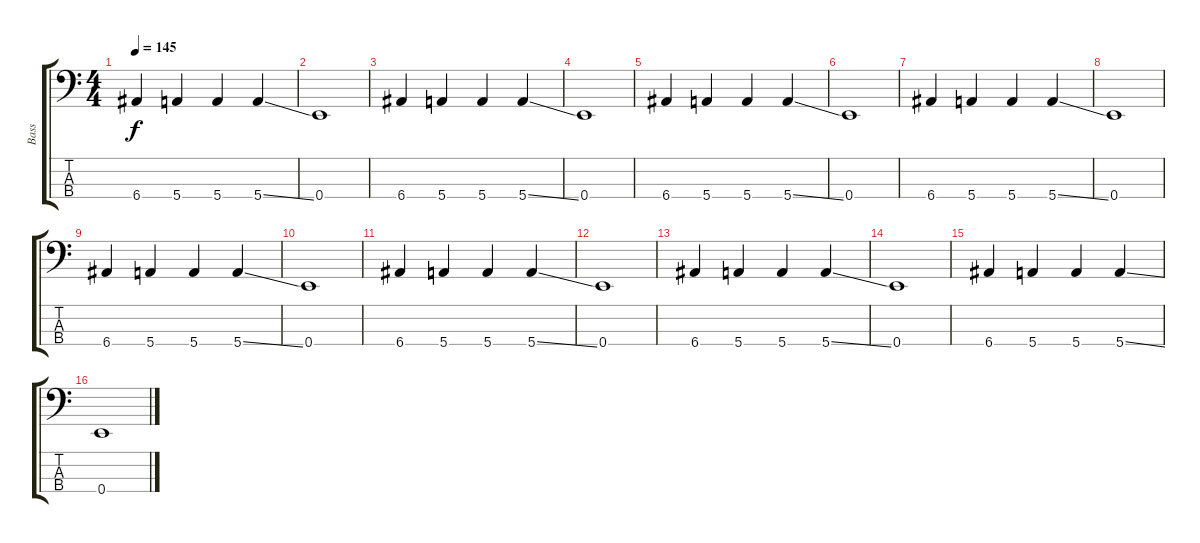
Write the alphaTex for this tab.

\track ("Bass" "Bass") {instrument electricbasspick}
\staff {score tabs}
\tuning (G2 D2 A1 E1) {hide}
\ts (4 4)
\tempo 145
\clef f4
\ks c
6.4.4{dy f} 5.4.4 5.4.4 5.4{ss}.4 |
0.4.1 |
6.4.4 5.4.4 5.4.4 5.4{ss}.4 |
0.4.1 |
6.4.4 5.4.4 5.4.4 5.4{ss}.4 |
0.4.1 |
6.4.4 5.4.4 5.4.4 5.4{ss}.4 |
0.4.1 |
6.4.4 5.4.4 5.4.4 5.4{ss}.4 |
0.4.1 |
6.4.4 5.4.4 5.4.4 5.4{ss}.4 |
0.4.1 |
6.4.4 5.4.4 5.4.4 5.4{ss}.4 |
0.4.1 |
6.4.4 5.4.4 5.4.4 5.4{ss}.4 |
0.4.1
